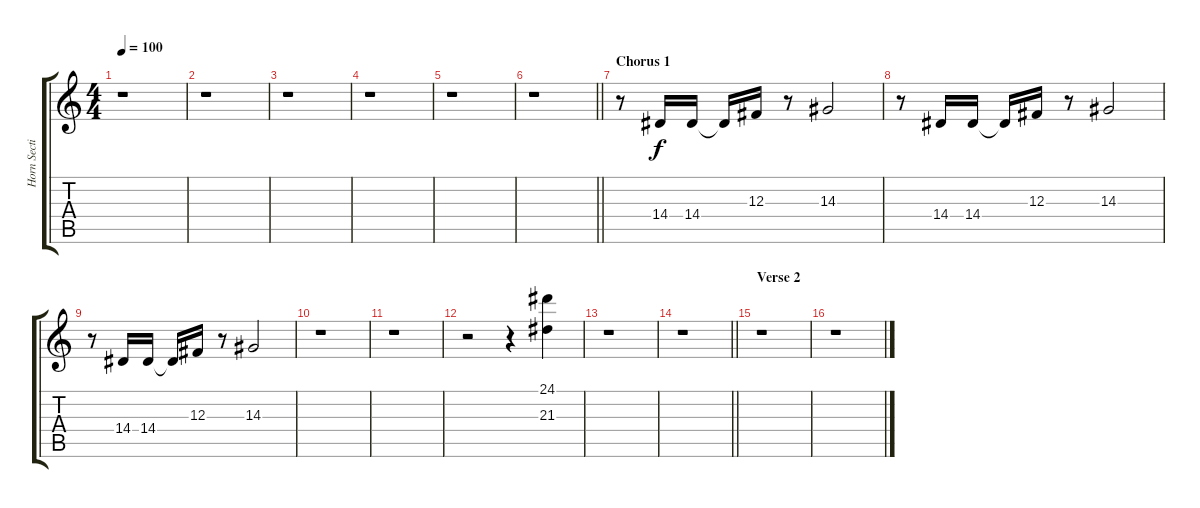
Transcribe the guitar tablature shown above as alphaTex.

\track ("Horn Section" "Horn Secti") {instrument brasssection}
\staff {score tabs}
\tuning (Eb4 Bb3 Gb3 Db3 Ab2 Eb2) {hide}
\ts (4 4)
\tempo 100
\clef g2
\ks c
r.1{dy f} |
r.1 |
r.1 |
r.1 |
r.1 |
\barLineRight lightlight
r.1 |
\section ("" "Chorus 1")
r.8 14.4.16 14.4.16 14.4{t}.16 12.3.16 r.8 14.3.2 |
r.8 14.4.16 14.4.16 14.4{t}.16 12.3.16 r.8 14.3.2 |
r.8 14.4.16 14.4.16 14.4{t}.16 12.3.16 r.8 14.3.2 |
r.1 |
r.1 |
r.2 r.4 (24.1 21.3).4 |
r.1 |
\barLineRight lightlight
r.1 |
\section ("" "Verse 2")
r.1 |
r.1
